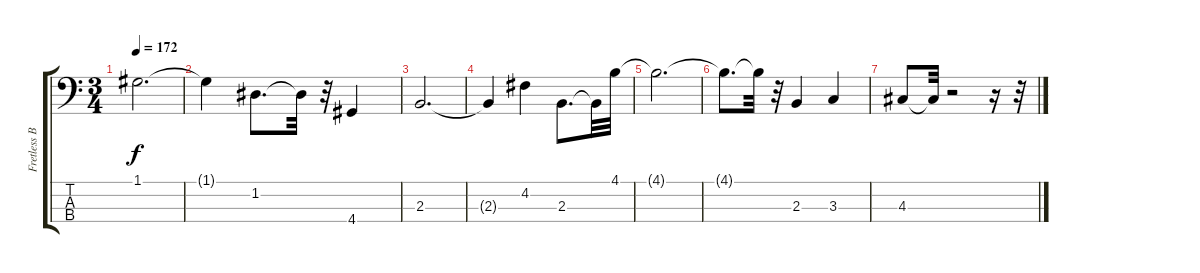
\track ("Fretless Bass" "Fretless B") {instrument fretlessbass}
\staff {score tabs}
\tuning (G2 D2 A1 E1) {hide}
\ts (3 4)
\tempo 172
\clef f4
\ks c
1.1.2{d dy f} |
1.1{t}.4 1.2.8{d} 1.2{t}.32 r.32 4.4.4 |
2.3.2{d} |
2.3{t}.4 4.2.4 2.3.8{d} 2.3{t}.32 4.1.32 |
4.1{t}.2{d} |
4.1{t}.8{d} 4.1{t}.32 r.32 2.3.4 3.3.4 |
4.3.8 4.3{t}.32 r.2 r.16 r.32
